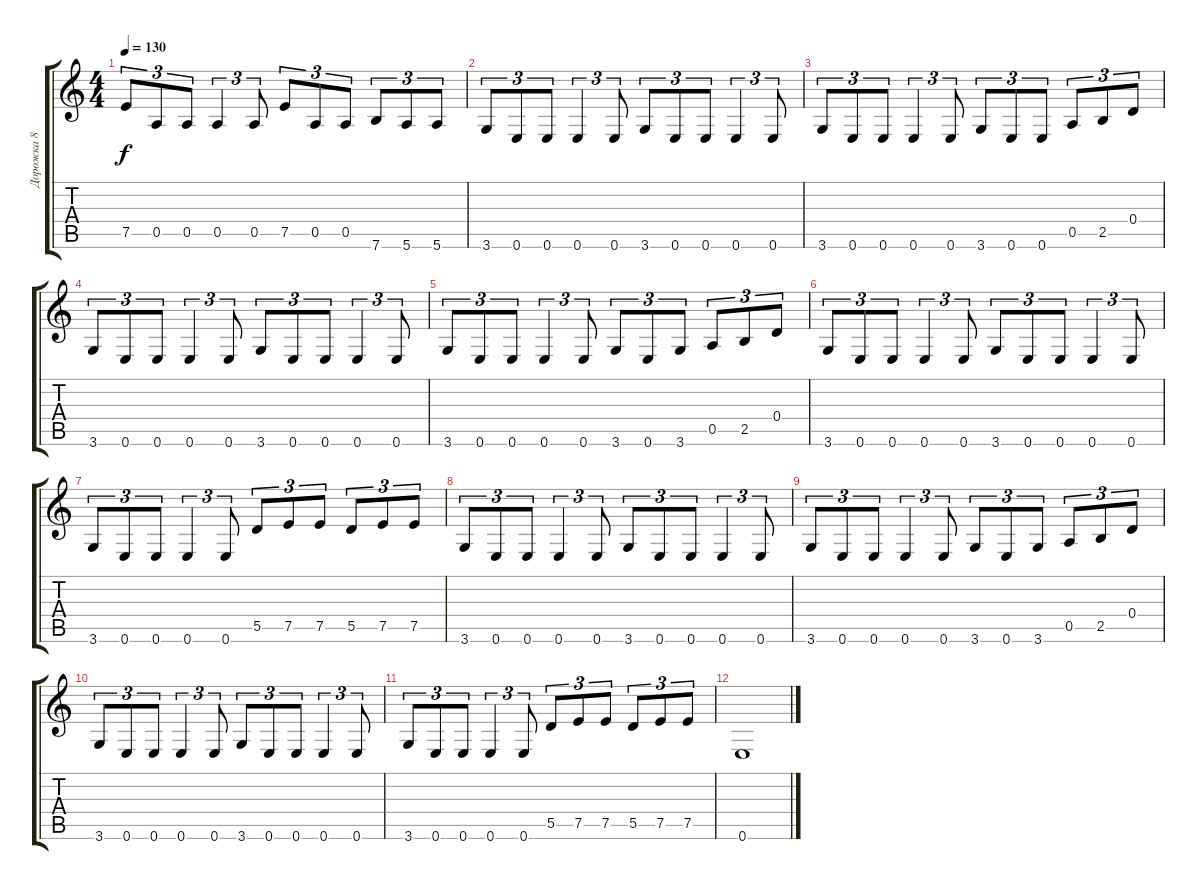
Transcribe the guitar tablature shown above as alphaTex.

\track ("Дорожка 8" "Дорожка 8") {instrument overdrivenguitar}
\staff {score tabs}
\tuning (E4 B3 G3 D3 A2 E2) {hide}
\ts (4 4)
\tempo 130
\clef g2
\ks c
7.5.8{tu (3 2) dy f} 0.5.8{tu (3 2)} 0.5.8{tu (3 2)} 0.5.4{tu (3 2)} 0.5.8{tu (3 2)} 7.5.8{tu (3 2)} 0.5.8{tu (3 2)} 0.5.8{tu (3 2)} 7.6.8{tu (3 2)} 5.6.8{tu (3 2)} 5.6.8{tu (3 2)} |
3.6.8{tu (3 2)} 0.6.8{tu (3 2)} 0.6.8{tu (3 2)} 0.6.4{tu (3 2)} 0.6.8{tu (3 2)} 3.6.8{tu (3 2)} 0.6.8{tu (3 2)} 0.6.8{tu (3 2)} 0.6.4{tu (3 2)} 0.6.8{tu (3 2)} |
3.6.8{tu (3 2)} 0.6.8{tu (3 2)} 0.6.8{tu (3 2)} 0.6.4{tu (3 2)} 0.6.8{tu (3 2)} 3.6.8{tu (3 2)} 0.6.8{tu (3 2)} 0.6.8{tu (3 2)} 0.5.8{tu (3 2)} 2.5.8{tu (3 2)} 0.4.8{tu (3 2)} |
3.6.8{tu (3 2)} 0.6.8{tu (3 2)} 0.6.8{tu (3 2)} 0.6.4{tu (3 2)} 0.6.8{tu (3 2)} 3.6.8{tu (3 2)} 0.6.8{tu (3 2)} 0.6.8{tu (3 2)} 0.6.4{tu (3 2)} 0.6.8{tu (3 2)} |
3.6.8{tu (3 2)} 0.6.8{tu (3 2)} 0.6.8{tu (3 2)} 0.6.4{tu (3 2)} 0.6.8{tu (3 2)} 3.6.8{tu (3 2)} 0.6.8{tu (3 2)} 3.6.8{tu (3 2)} 0.5.8{tu (3 2)} 2.5.8{tu (3 2)} 0.4.8{tu (3 2)} |
3.6.8{tu (3 2)} 0.6.8{tu (3 2)} 0.6.8{tu (3 2)} 0.6.4{tu (3 2)} 0.6.8{tu (3 2)} 3.6.8{tu (3 2)} 0.6.8{tu (3 2)} 0.6.8{tu (3 2)} 0.6.4{tu (3 2)} 0.6.8{tu (3 2)} |
3.6.8{tu (3 2)} 0.6.8{tu (3 2)} 0.6.8{tu (3 2)} 0.6.4{tu (3 2)} 0.6.8{tu (3 2)} 5.5.8{tu (3 2)} 7.5.8{tu (3 2)} 7.5.8{tu (3 2)} 5.5.8{tu (3 2)} 7.5.8{tu (3 2)} 7.5.8{tu (3 2)} |
3.6.8{tu (3 2)} 0.6.8{tu (3 2)} 0.6.8{tu (3 2)} 0.6.4{tu (3 2)} 0.6.8{tu (3 2)} 3.6.8{tu (3 2)} 0.6.8{tu (3 2)} 0.6.8{tu (3 2)} 0.6.4{tu (3 2)} 0.6.8{tu (3 2)} |
3.6.8{tu (3 2)} 0.6.8{tu (3 2)} 0.6.8{tu (3 2)} 0.6.4{tu (3 2)} 0.6.8{tu (3 2)} 3.6.8{tu (3 2)} 0.6.8{tu (3 2)} 3.6.8{tu (3 2)} 0.5.8{tu (3 2)} 2.5.8{tu (3 2)} 0.4.8{tu (3 2)} |
3.6.8{tu (3 2)} 0.6.8{tu (3 2)} 0.6.8{tu (3 2)} 0.6.4{tu (3 2)} 0.6.8{tu (3 2)} 3.6.8{tu (3 2)} 0.6.8{tu (3 2)} 0.6.8{tu (3 2)} 0.6.4{tu (3 2)} 0.6.8{tu (3 2)} |
3.6.8{tu (3 2)} 0.6.8{tu (3 2)} 0.6.8{tu (3 2)} 0.6.4{tu (3 2)} 0.6.8{tu (3 2)} 5.5.8{tu (3 2)} 7.5.8{tu (3 2)} 7.5.8{tu (3 2)} 5.5.8{tu (3 2)} 7.5.8{tu (3 2)} 7.5.8{tu (3 2)} |
0.6.1
